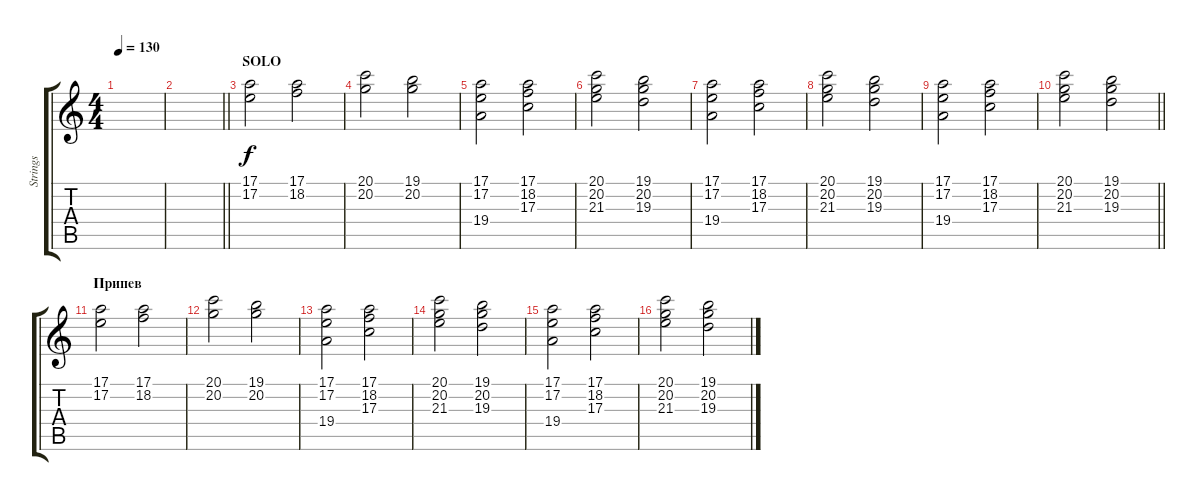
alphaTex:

\track ("Strings" "Strings") {instrument stringensemble1}
\staff {score tabs}
\tuning (E4 B3 G3 D3 A2 E2) {hide}
\ts (4 4)
\tempo 130
\clef g2
\ks c
|
\barLineRight lightlight
|
\section ("" "SOLO")
(17.1 17.2).2 (17.1 18.2).2 |
(20.1 20.2).2 (19.1 20.2).2 |
(17.1 17.2 19.4).2 (17.1 18.2 17.3).2 |
(20.1 20.2 21.3).2 (19.1 20.2 19.3).2 |
(17.1 17.2 19.4).2 (17.1 18.2 17.3).2 |
(20.1 20.2 21.3).2 (19.1 20.2 19.3).2 |
(17.1 17.2 19.4).2 (17.1 18.2 17.3).2 |
\barLineRight lightlight
(20.1 20.2 21.3).2 (19.1 20.2 19.3).2 |
\section ("" "Припев")
(17.1 17.2).2 (17.1 18.2).2 |
(20.1 20.2).2 (19.1 20.2).2 |
(17.1 17.2 19.4).2 (17.1 18.2 17.3).2 |
(20.1 20.2 21.3).2 (19.1 20.2 19.3).2 |
(17.1 17.2 19.4).2 (17.1 18.2 17.3).2 |
(20.1 20.2 21.3).2 (19.1 20.2 19.3).2
